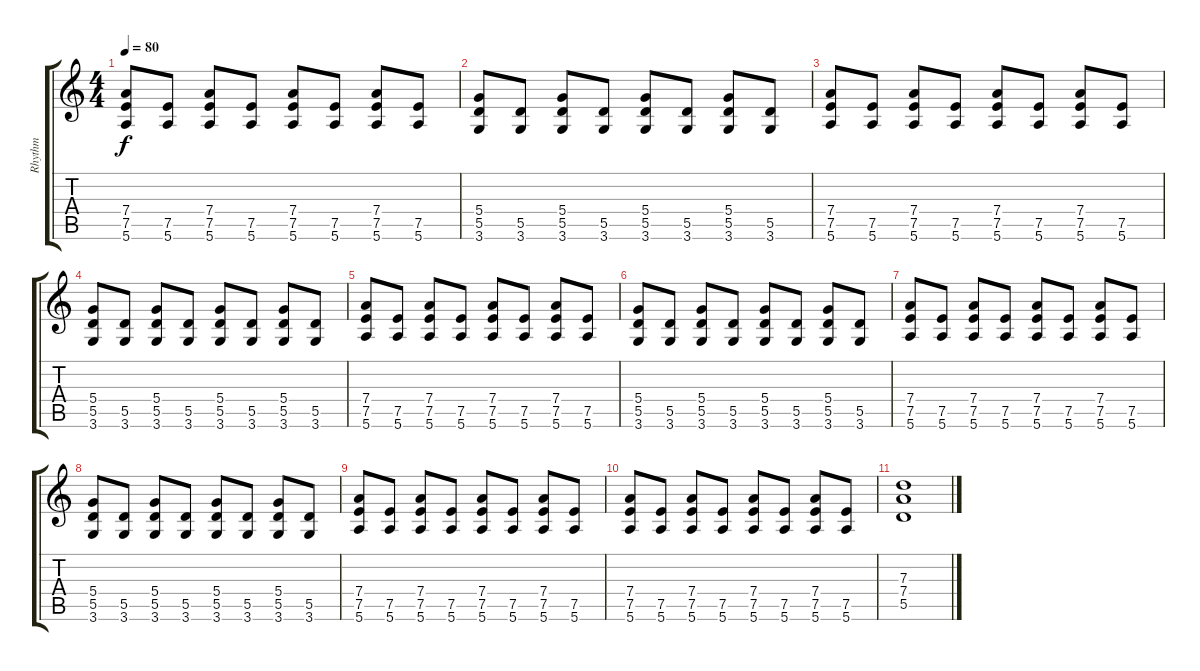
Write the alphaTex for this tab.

\track ("Rhythm" "Rhythm") {instrument acousticguitarnylon}
\staff {score tabs}
\tuning (E4 B3 G3 D3 A2 E2) {hide}
\ts (4 4)
\tempo 80
\clef g2
\ks c
(7.4 7.5 5.6).8{dy f} (7.5 5.6).8 (7.4 7.5 5.6).8 (7.5 5.6).8 (7.4 7.5 5.6).8 (7.5 5.6).8 (7.4 7.5 5.6).8 (7.5 5.6).8 |
(5.4 5.5 3.6).8 (5.5 3.6).8 (5.4 5.5 3.6).8 (5.5 3.6).8 (5.4 5.5 3.6).8 (5.5 3.6).8 (5.4 5.5 3.6).8 (5.5 3.6).8 |
(7.4 7.5 5.6).8 (7.5 5.6).8 (7.4 7.5 5.6).8 (7.5 5.6).8 (7.4 7.5 5.6).8 (7.5 5.6).8 (7.4 7.5 5.6).8 (7.5 5.6).8 |
(5.4 5.5 3.6).8 (5.5 3.6).8 (5.4 5.5 3.6).8 (5.5 3.6).8 (5.4 5.5 3.6).8 (5.5 3.6).8 (5.4 5.5 3.6).8 (5.5 3.6).8 |
(7.4 7.5 5.6).8 (7.5 5.6).8 (7.4 7.5 5.6).8 (7.5 5.6).8 (7.4 7.5 5.6).8 (7.5 5.6).8 (7.4 7.5 5.6).8 (7.5 5.6).8 |
(5.4 5.5 3.6).8 (5.5 3.6).8 (5.4 5.5 3.6).8 (5.5 3.6).8 (5.4 5.5 3.6).8 (5.5 3.6).8 (5.4 5.5 3.6).8 (5.5 3.6).8 |
(7.4 7.5 5.6).8 (7.5 5.6).8 (7.4 7.5 5.6).8 (7.5 5.6).8 (7.4 7.5 5.6).8 (7.5 5.6).8 (7.4 7.5 5.6).8 (7.5 5.6).8 |
(5.4 5.5 3.6).8 (5.5 3.6).8 (5.4 5.5 3.6).8 (5.5 3.6).8 (5.4 5.5 3.6).8 (5.5 3.6).8 (5.4 5.5 3.6).8 (5.5 3.6).8 |
(7.4 7.5 5.6).8 (7.5 5.6).8 (7.4 7.5 5.6).8 (7.5 5.6).8 (7.4 7.5 5.6).8 (7.5 5.6).8 (7.4 7.5 5.6).8 (7.5 5.6).8 |
(7.4 7.5 5.6).8 (7.5 5.6).8 (7.4 7.5 5.6).8 (7.5 5.6).8 (7.4 7.5 5.6).8 (7.5 5.6).8 (7.4 7.5 5.6).8 (7.5 5.6).8 |
(7.3 7.4 5.5).1
